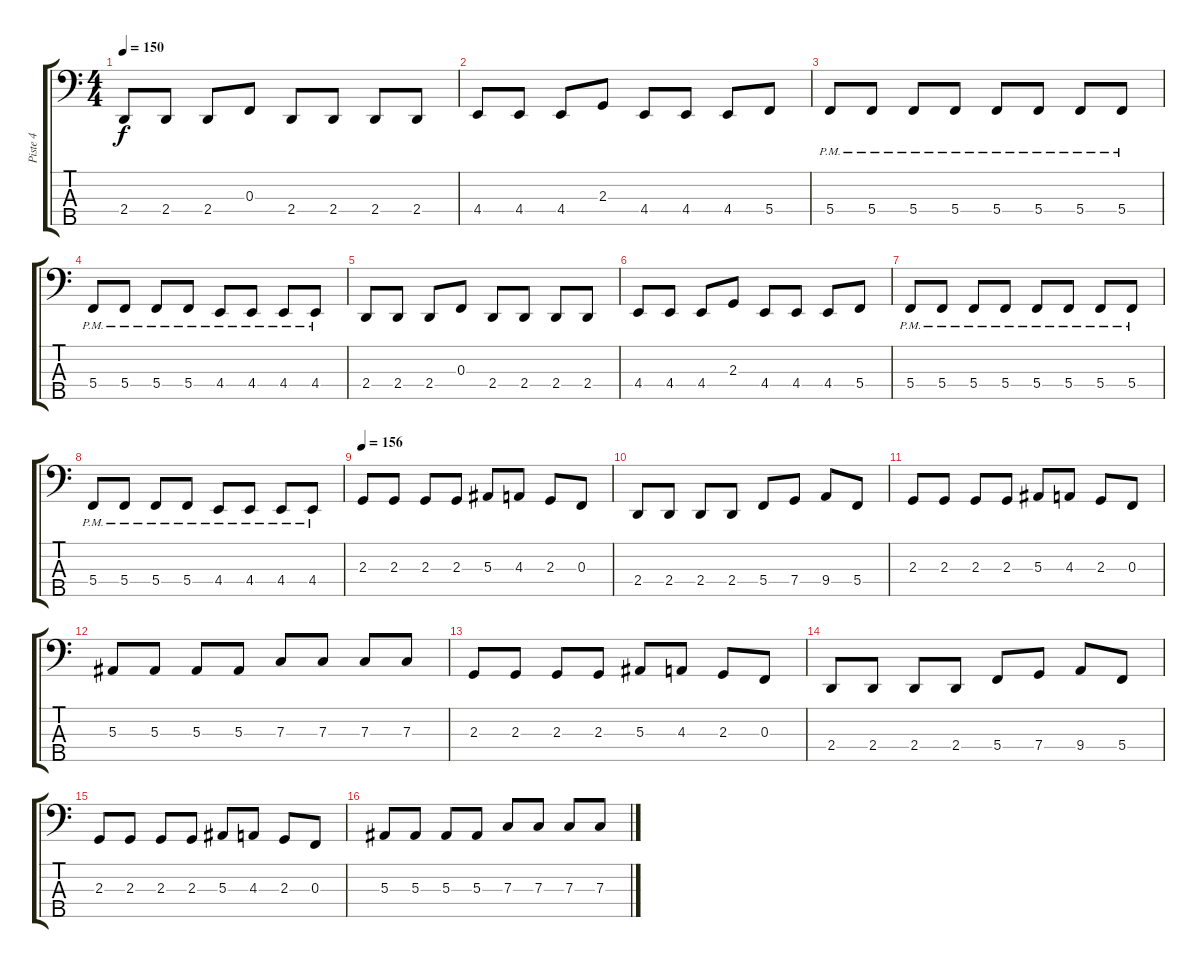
\track ("Piste 4" "Piste 4") {instrument electricbassfinger}
\staff {score tabs}
\tuning (Eb2 Bb1 F1 C1 G0) {hide}
\ts (4 4)
\tempo 150
\clef f4
\ks c
2.4.8{dy f} 2.4.8 2.4.8 0.3.8 2.4.8 2.4.8 2.4.8 2.4.8 |
4.4.8 4.4.8 4.4.8 2.3.8 4.4.8 4.4.8 4.4.8 5.4.8 |
5.4{pm}.8 5.4{pm}.8 5.4{pm}.8 5.4{pm}.8 5.4{pm}.8 5.4{pm}.8 5.4{pm}.8 5.4{pm}.8 |
5.4{pm}.8 5.4{pm}.8 5.4{pm}.8 5.4{pm}.8 4.4{pm}.8 4.4{pm}.8 4.4{pm}.8 4.4{pm}.8 |
2.4.8 2.4.8 2.4.8 0.3.8 2.4.8 2.4.8 2.4.8 2.4.8 |
4.4.8 4.4.8 4.4.8 2.3.8 4.4.8 4.4.8 4.4.8 5.4.8 |
5.4{pm}.8 5.4{pm}.8 5.4{pm}.8 5.4{pm}.8 5.4{pm}.8 5.4{pm}.8 5.4{pm}.8 5.4{pm}.8 |
5.4{pm}.8 5.4{pm}.8 5.4{pm}.8 5.4{pm}.8 4.4{pm}.8 4.4{pm}.8 4.4{pm}.8 4.4{pm}.8 |
\tempo 156
2.3.8 2.3.8 2.3.8 2.3.8 5.3.8 4.3.8 2.3.8 0.3.8 |
2.4.8 2.4.8 2.4.8 2.4.8 5.4.8 7.4.8 9.4.8 5.4.8 |
2.3.8 2.3.8 2.3.8 2.3.8 5.3.8 4.3.8 2.3.8 0.3.8 |
5.3.8 5.3.8 5.3.8 5.3.8 7.3.8 7.3.8 7.3.8 7.3.8 |
2.3.8 2.3.8 2.3.8 2.3.8 5.3.8 4.3.8 2.3.8 0.3.8 |
2.4.8 2.4.8 2.4.8 2.4.8 5.4.8 7.4.8 9.4.8 5.4.8 |
2.3.8 2.3.8 2.3.8 2.3.8 5.3.8 4.3.8 2.3.8 0.3.8 |
5.3.8 5.3.8 5.3.8 5.3.8 7.3.8 7.3.8 7.3.8 7.3.8
